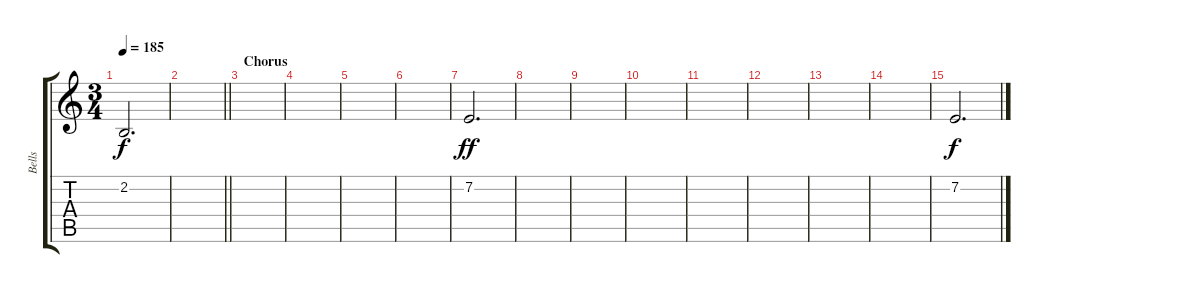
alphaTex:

\track ("Bells" "Bells") {instrument tubularbells}
\staff {score tabs}
\tuning (D4 A3 F3 C3 G2 D2) {hide}
\ts (3 4)
\tempo 185
\clef g2
\ks c
2.2.2{d dy f} |
\barLineRight lightlight
|
\section ("" "Chorus")
|
|
|
|
7.2.2{d dy ff} |
|
|
|
|
|
|
|
7.2.2{d dy f}
